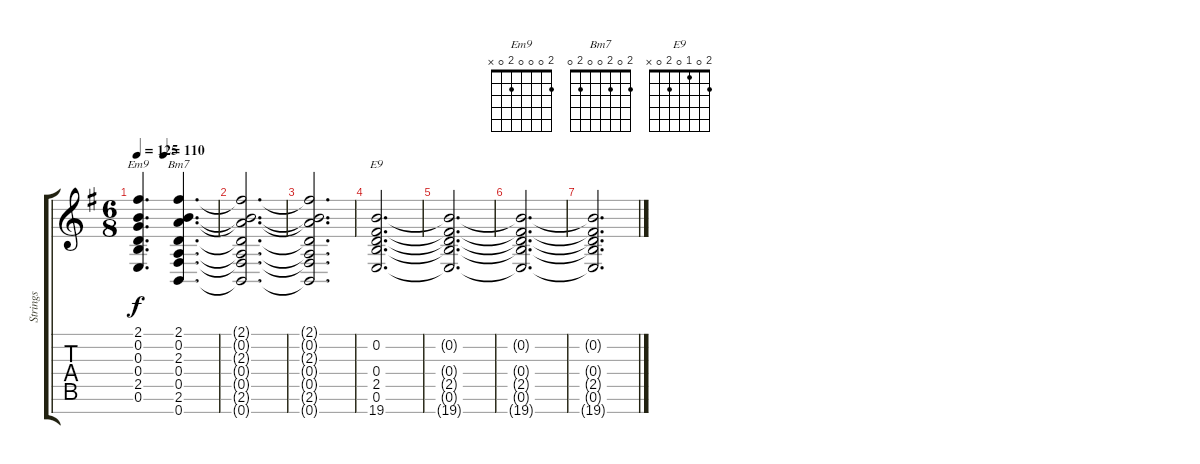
\track ("Strings" "Strings") {instrument stringensemble1}
\staff {score tabs}
\tuning (E5 B4 G4 D4 A3 E3 B2) {hide}
\chord ("Em9" 2 0 0 0 2 0 x)
\chord ("Bm7" 2 0 2 0 0 2 0)
\chord ("E9" 2 0 1 0 2 0 x)
\ts (6 8)
\tempo 125
\tempo (110 0.3333333333333333)
\clef g2
\ks g
(2.1 0.2 0.3 0.4 2.5 0.6).4{d ch "Em9" dy f} (2.1 0.2 2.3 0.4 0.5 2.6 0.7).4{d ch "Bm7"} |
(2.1{t} 0.2{t} 2.3{t} 0.4{t} 0.5{t} 2.6{t} 0.7{t}).2{d} |
(2.1{t} 0.2{t} 2.3{t} 0.4{t} 0.5{t} 2.6{t} 0.7{t}).2{d} |
(0.2 0.4 2.5 0.6 19.7).2{d ch "E9"} |
(0.2{t} 0.4{t} 2.5{t} 0.6{t} 19.7{t}).2{d} |
(0.2{t} 0.4{t} 2.5{t} 0.6{t} 19.7{t}).2{d} |
(0.2{t} 0.4{t} 2.5{t} 0.6{t} 19.7{t}).2{d}
